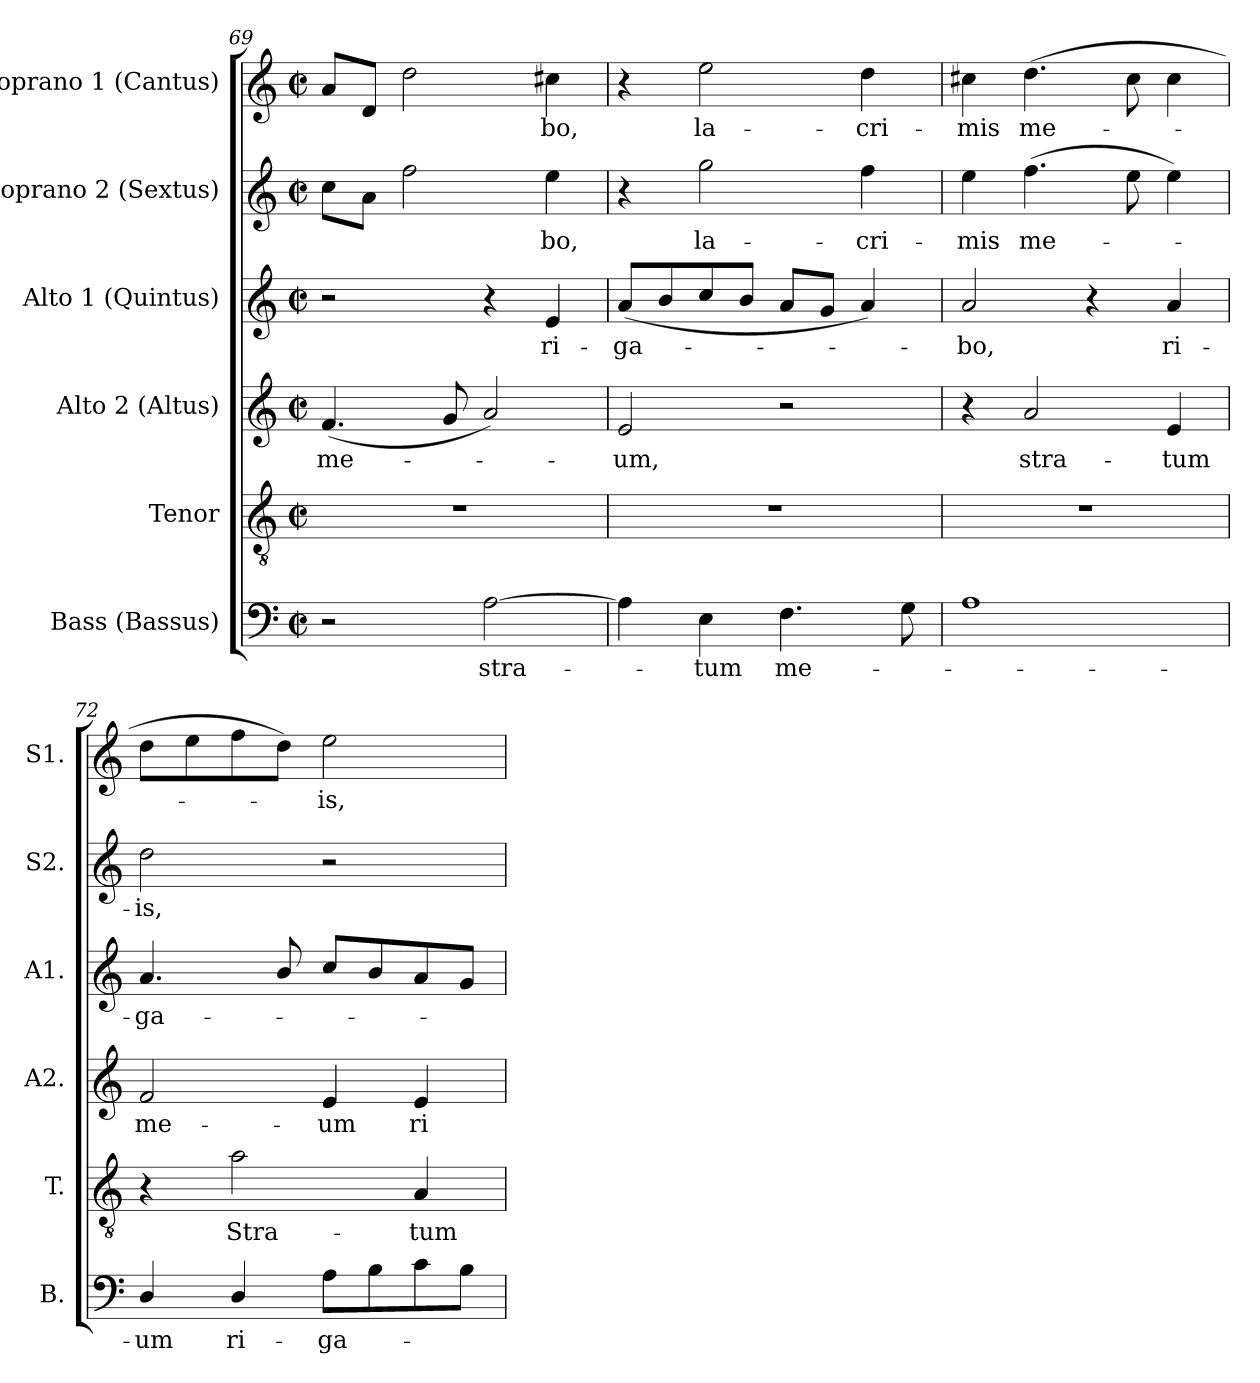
**kern	**text	**kern	**text	**kern	**text	**kern	**text	**kern	**text	**kern	**text
*part6	*part6	*part5	*part5	*part4	*part4	*part3	*part3	*part2	*part2	*part1	*part1
*staff6	*staff6	*staff5	*staff5	*staff4	*staff4	*staff3	*staff3	*staff2	*staff2	*staff1	*staff1
*I"Bass (Bassus)	*	*I"Tenor	*	*I"Alto 2 (Altus)	*	*I"Alto 1 (Quintus)	*	*I"Soprano 2 (Sextus)	*	*I"Soprano 1 (Cantus)	*
*I'B.	*	*I'T.	*	*I'A2.	*	*I'A1.	*	*I'S2.	*	*I'S1.	*
!!LO:PB:g=z
*clefF4	*	*clefGv2	*	*clefG2	*	*clefG2	*	*clefG2	*	*clefG2	*
*	*	*ITrd7c12	*	*	*	*	*	*	*	*	*
*k[]	*	*k[]	*	*k[]	*	*k[]	*	*k[]	*	*k[]	*
*C:	*	*C:	*	*C:	*	*C:	*	*C:	*	*C:	*
*M2/2	*	*M2/2	*	*M2/2	*	*M2/2	*	*M2/2	*	*M2/2	*
*met(c|)	*	*met(c|)	*	*met(c|)	*	*met(c|)	*	*met(c|)	*	*met(c|)	*
=69	=69	=69	=69	=69	=69	=69	=69	=69	=69	=69	=69
!	!	!	!	!	!LO:LY:b:color=#000000	!	!	!	!	!	!
2r	.	1r	.	(4.fi/	me-	2r	.	8cci\L	.	8ai/L	.
.	.	.	.	.	.	.	.	8ai\J	.	8di/J	.
.	.	.	.	.	.	.	.	2ffi\	.	2ddi\	.
.	.	.	.	8gi/	.	.	.	.	.	.	.
!	!LO:LY:b:color=#000000	!	!	!	!	!	!	!	!	!	!
[2Ai\	stra-	.	.	2ai/)	.	4r	.	.	.	.	.
!	!	!	!	!	!	!	!LO:LY:b:color=#000000	!	!	!	!
!	!	!	!	!	!	!	!	!	!LO:LY:b:color=#000000	!	!
!	!	!	!	!	!	!	!	!	!	!	!LO:LY:b:color=#000000
.	.	.	.	.	.	4ei/	ri-	4eei\	-bo,	4cc#Xi\	-bo,
=70	=70	=70	=70	=70	=70	=70	=70	=70	=70	=70	=70
!	!	!	!	!	!LO:LY:b:color=#000000	!	!	!	!	!	!
!	!	!	!	!	!	!	!LO:LY:b:color=#000000	!	!	!	!
4Ai\]	.	1r	.	2ei/	-um,	(8ai/L	-ga-	4r	.	4r	.
.	.	.	.	.	.	8bi/	.	.	.	.	.
!	!LO:LY:b:color=#000000	!	!	!	!	!	!	!	!	!	!
!	!	!	!	!	!	!	!	!	!LO:LY:b:color=#000000	!	!
!	!	!	!	!	!	!	!	!	!	!	!LO:LY:b:color=#000000
4Ei\	-tum	.	.	.	.	8cci/	.	2ggi\	la-	2eei\	la-
.	.	.	.	.	.	8bi/J	.	.	.	.	.
!	!LO:LY:b:color=#000000	!	!	!	!	!	!	!	!	!	!
4.Fi\	me-	.	.	2r	.	8ai/L	.	.	.	.	.
.	.	.	.	.	.	8gi/J	.	.	.	.	.
!	!	!	!	!	!	!	!	!	!LO:LY:b:color=#000000	!	!
!	!	!	!	!	!	!	!	!	!	!	!LO:LY:b:color=#000000
.	.	.	.	.	.	4ai/)	.	4ffi\	-cri-	4ddi\	-cri-
8Gi\	.	.	.	.	.	.	.	.	.	.	.
=71	=71	=71	=71	=71	=71	=71	=71	=71	=71	=71	=71
!	!	!	!	!	!	!	!LO:LY:b:color=#000000	!	!	!	!
!	!	!	!	!	!	!	!	!	!LO:LY:b:color=#000000	!	!
!	!	!	!	!	!	!	!	!	!	!	!LO:LY:b:color=#000000
1Ai	.	1r	.	4r	.	2ai/	-bo,	4eei\	-mis	4cc#Xi\	-mis
!	!	!	!	!	!LO:LY:b:color=#000000	!	!	!	!	!	!
!	!	!	!	!	!	!	!	!	!LO:LY:b:color=#000000	!	!
!	!	!	!	!	!	!	!	!	!	!	!LO:LY:b:color=#000000
.	.	.	.	2ai/	stra-	.	.	(4.ffi\	me-	(4.ddi\	me-
.	.	.	.	.	.	4r	.	.	.	.	.
.	.	.	.	.	.	.	.	8eei\	.	8cc#i\	.
!	!	!	!	!	!LO:LY:b:color=#000000	!	!	!	!	!	!
!	!	!	!	!	!	!	!LO:LY:b:color=#000000	!	!	!	!
.	.	.	.	4ei/	-tum	4ai/	ri-	4eei\)	.	4cc#i\	.
=72	=72	=72	=72	=72	=72	=72	=72	=72	=72	=72	=72
!	!LO:LY:b:color=#000000	!	!	!	!	!	!	!	!	!	!
!	!	!	!	!	!LO:LY:b:color=#000000	!	!	!	!	!	!
!	!	!	!	!	!	!	!LO:LY:b:color=#000000	!	!	!	!
!	!	!	!	!	!	!	!	!	!LO:LY:b:color=#000000	!	!
4Di/	-um	4r	.	2fi/	me-	4.ai/	-ga-	2ddi\	-is,	8ddi\L	.
.	.	.	.	.	.	.	.	.	.	8eei\	.
!	!LO:LY:b:color=#000000	!	!	!	!	!	!	!	!	!	!
!	!	!	!LO:LY:b:color=#000000	!	!	!	!	!	!	!	!
4Di/	ri-	2Ai\	Stra-	.	.	.	.	.	.	8ffi\	.
.	.	.	.	.	.	8bi/	.	.	.	8ddi\J)	.
!	!LO:LY:b:color=#000000	!	!	!	!	!	!	!	!	!	!
!	!	!	!	!	!LO:LY:b:color=#000000	!	!	!	!	!	!
!	!	!	!	!	!	!	!	!	!	!	!LO:LY:b:color=#000000
8Ai\L	-ga-	.	.	4ei/	-um	8cci/L	.	2r	.	2eei\	-is,
8Bi\	.	.	.	.	.	8bi/	.	.	.	.	.
!	!	!	!LO:LY:b:color=#000000	!	!	!	!	!	!	!	!
!	!	!	!	!	!LO:LY:b:color=#000000	!	!	!	!	!	!
8ci\	.	4AAi/	-tum	4ei/	ri-	8ai/	.	.	.	.	.
8Bi\J	.	.	.	.	.	8gi/J	.	.	.	.	.
=	=	=	=	=	=	=	=	=	=	=	=
*-	*-	*-	*-	*-	*-	*-	*-	*-	*-	*-	*-
